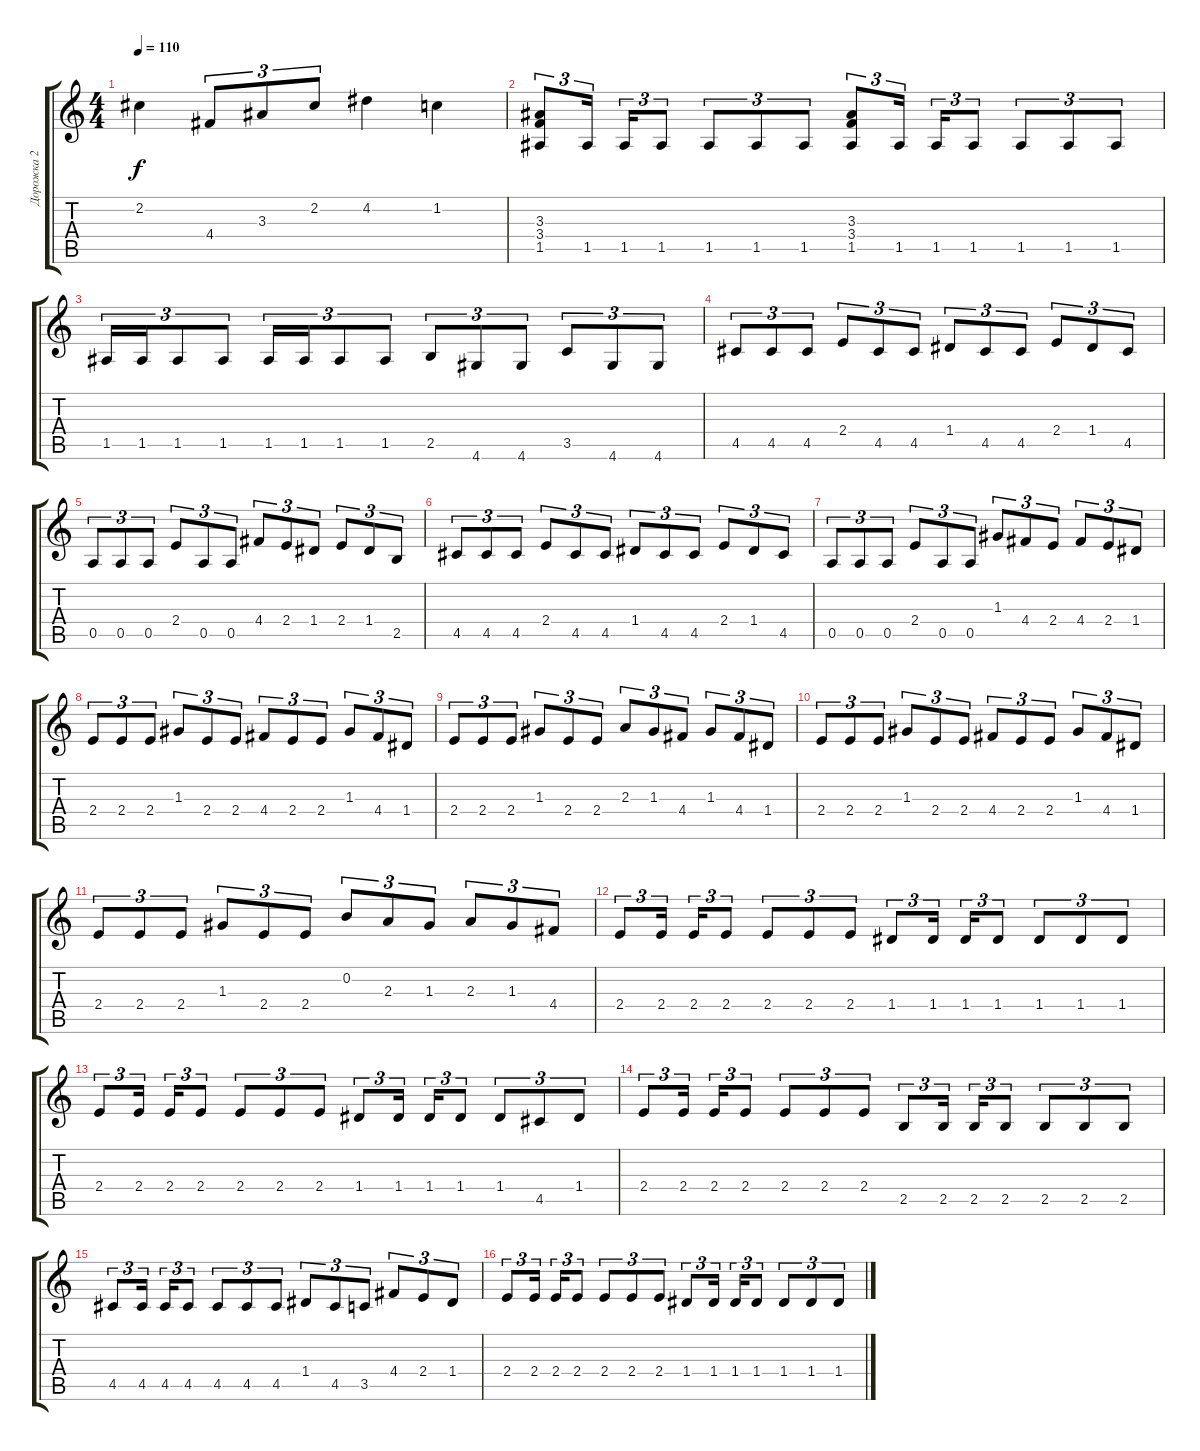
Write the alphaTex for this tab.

\track ("Дорожка 2" "Дорожка 2") {instrument overdrivenguitar}
\staff {score tabs}
\tuning (E4 B3 G3 D3 A2 E2) {hide}
\ts (4 4)
\tempo 110
\clef g2
\ks c
2.2.4{dy f} 4.4.8{tu (3 2)} 3.3.8{tu (3 2)} 2.2.8{tu (3 2)} 4.2.4 1.2.4 |
(3.3 3.4 1.5).8{tu (3 2)} 1.5.16{tu (3 2) beam splitsecondary} 1.5.16{tu (3 2)} 1.5.8{tu (3 2)} 1.5.8{tu (3 2)} 1.5.8{tu (3 2)} 1.5.8{tu (3 2)} (3.3 3.4 1.5).8{tu (3 2)} 1.5.16{tu (3 2) beam splitsecondary} 1.5.16{tu (3 2)} 1.5.8{tu (3 2)} 1.5.8{tu (3 2)} 1.5.8{tu (3 2)} 1.5.8{tu (3 2)} |
1.5.16{tu (3 2)} 1.5.16{tu (3 2)} 1.5.8{tu (3 2)} 1.5.8{tu (3 2)} 1.5.16{tu (3 2)} 1.5.16{tu (3 2)} 1.5.8{tu (3 2)} 1.5.8{tu (3 2)} 2.5.8{tu (3 2)} 4.6.8{tu (3 2)} 4.6.8{tu (3 2)} 3.5.8{tu (3 2)} 4.6.8{tu (3 2)} 4.6.8{tu (3 2)} |
4.5.8{tu (3 2)} 4.5.8{tu (3 2)} 4.5.8{tu (3 2)} 2.4.8{tu (3 2)} 4.5.8{tu (3 2)} 4.5.8{tu (3 2)} 1.4.8{tu (3 2)} 4.5.8{tu (3 2)} 4.5.8{tu (3 2)} 2.4.8{tu (3 2)} 1.4.8{tu (3 2)} 4.5.8{tu (3 2)} |
0.5.8{tu (3 2)} 0.5.8{tu (3 2)} 0.5.8{tu (3 2)} 2.4.8{tu (3 2)} 0.5.8{tu (3 2)} 0.5.8{tu (3 2)} 4.4.8{tu (3 2)} 2.4.8{tu (3 2)} 1.4.8{tu (3 2)} 2.4.8{tu (3 2)} 1.4.8{tu (3 2)} 2.5.8{tu (3 2)} |
4.5.8{tu (3 2)} 4.5.8{tu (3 2)} 4.5.8{tu (3 2)} 2.4.8{tu (3 2)} 4.5.8{tu (3 2)} 4.5.8{tu (3 2)} 1.4.8{tu (3 2)} 4.5.8{tu (3 2)} 4.5.8{tu (3 2)} 2.4.8{tu (3 2)} 1.4.8{tu (3 2)} 4.5.8{tu (3 2)} |
0.5.8{tu (3 2)} 0.5.8{tu (3 2)} 0.5.8{tu (3 2)} 2.4.8{tu (3 2)} 0.5.8{tu (3 2)} 0.5.8{tu (3 2)} 1.3.8{tu (3 2)} 4.4.8{tu (3 2)} 2.4.8{tu (3 2)} 4.4.8{tu (3 2)} 2.4.8{tu (3 2)} 1.4.8{tu (3 2)} |
2.4.8{tu (3 2)} 2.4.8{tu (3 2)} 2.4.8{tu (3 2)} 1.3.8{tu (3 2)} 2.4.8{tu (3 2)} 2.4.8{tu (3 2)} 4.4.8{tu (3 2)} 2.4.8{tu (3 2)} 2.4.8{tu (3 2)} 1.3.8{tu (3 2)} 4.4.8{tu (3 2)} 1.4.8{tu (3 2)} |
2.4.8{tu (3 2)} 2.4.8{tu (3 2)} 2.4.8{tu (3 2)} 1.3.8{tu (3 2)} 2.4.8{tu (3 2)} 2.4.8{tu (3 2)} 2.3.8{tu (3 2)} 1.3.8{tu (3 2)} 4.4.8{tu (3 2)} 1.3.8{tu (3 2)} 4.4.8{tu (3 2)} 1.4.8{tu (3 2)} |
2.4.8{tu (3 2)} 2.4.8{tu (3 2)} 2.4.8{tu (3 2)} 1.3.8{tu (3 2)} 2.4.8{tu (3 2)} 2.4.8{tu (3 2)} 4.4.8{tu (3 2)} 2.4.8{tu (3 2)} 2.4.8{tu (3 2)} 1.3.8{tu (3 2)} 4.4.8{tu (3 2)} 1.4.8{tu (3 2)} |
2.4.8{tu (3 2)} 2.4.8{tu (3 2)} 2.4.8{tu (3 2)} 1.3.8{tu (3 2)} 2.4.8{tu (3 2)} 2.4.8{tu (3 2)} 0.2.8{tu (3 2)} 2.3.8{tu (3 2)} 1.3.8{tu (3 2)} 2.3.8{tu (3 2)} 1.3.8{tu (3 2)} 4.4.8{tu (3 2)} |
2.4.8{tu (3 2)} 2.4.16{tu (3 2) beam splitsecondary} 2.4.16{tu (3 2)} 2.4.8{tu (3 2)} 2.4.8{tu (3 2)} 2.4.8{tu (3 2)} 2.4.8{tu (3 2)} 1.4.8{tu (3 2)} 1.4.16{tu (3 2) beam splitsecondary} 1.4.16{tu (3 2)} 1.4.8{tu (3 2)} 1.4.8{tu (3 2)} 1.4.8{tu (3 2)} 1.4.8{tu (3 2)} |
2.4.8{tu (3 2)} 2.4.16{tu (3 2) beam splitsecondary} 2.4.16{tu (3 2)} 2.4.8{tu (3 2)} 2.4.8{tu (3 2)} 2.4.8{tu (3 2)} 2.4.8{tu (3 2)} 1.4.8{tu (3 2)} 1.4.16{tu (3 2) beam splitsecondary} 1.4.16{tu (3 2)} 1.4.8{tu (3 2)} 1.4.8{tu (3 2)} 4.5.8{tu (3 2)} 1.4.8{tu (3 2)} |
2.4.8{tu (3 2)} 2.4.16{tu (3 2) beam splitsecondary} 2.4.16{tu (3 2)} 2.4.8{tu (3 2)} 2.4.8{tu (3 2)} 2.4.8{tu (3 2)} 2.4.8{tu (3 2)} 2.5.8{tu (3 2)} 2.5.16{tu (3 2) beam splitsecondary} 2.5.16{tu (3 2)} 2.5.8{tu (3 2)} 2.5.8{tu (3 2)} 2.5.8{tu (3 2)} 2.5.8{tu (3 2)} |
4.5.8{tu (3 2)} 4.5.16{tu (3 2) beam splitsecondary} 4.5.16{tu (3 2)} 4.5.8{tu (3 2)} 4.5.8{tu (3 2)} 4.5.8{tu (3 2)} 4.5.8{tu (3 2)} 1.4.8{tu (3 2)} 4.5.8{tu (3 2)} 3.5.8{tu (3 2)} 4.4.8{tu (3 2)} 2.4.8{tu (3 2)} 1.4.8{tu (3 2)} |
2.4.8{tu (3 2)} 2.4.16{tu (3 2) beam splitsecondary} 2.4.16{tu (3 2)} 2.4.8{tu (3 2)} 2.4.8{tu (3 2)} 2.4.8{tu (3 2)} 2.4.8{tu (3 2)} 1.4.8{tu (3 2)} 1.4.16{tu (3 2) beam splitsecondary} 1.4.16{tu (3 2)} 1.4.8{tu (3 2)} 1.4.8{tu (3 2)} 1.4.8{tu (3 2)} 1.4.8{tu (3 2)}
